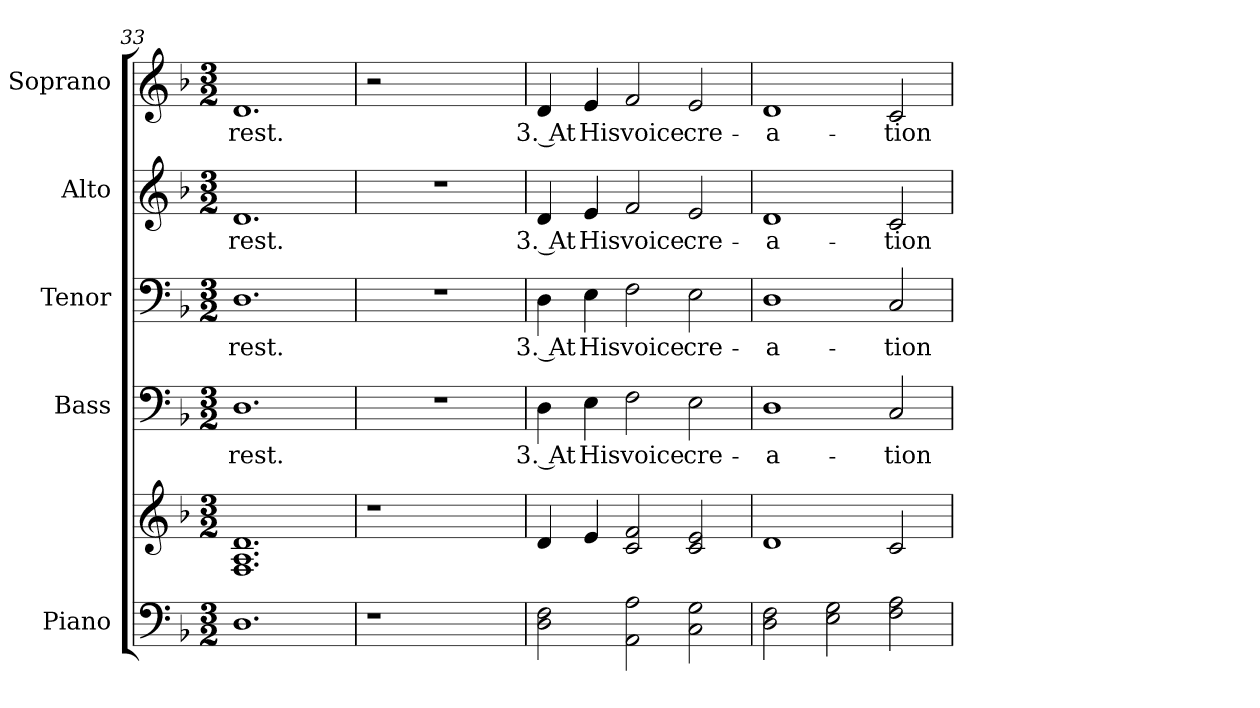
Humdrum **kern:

**kern	**kern	**kern	**text	**kern	**text	**kern	**text	**kern	**text
*part5	*part5	*part4	*part4	*part3	*part3	*part2	*part2	*part1	*part1
*staff6	*staff5	*staff4	*staff4	*staff3	*staff3	*staff2	*staff2	*staff1	*staff1
*I"Piano	*	*I"Bass	*	*I"Tenor	*	*I"Alto	*	*I"Soprano	*
*I'Pno.	*	*I'B.	*	*I'T.	*	*I'A.	*	*I'S.	*
*clefF4	*clefG2	*clefF4	*	*clefF4	*	*clefG2	*	*clefG2	*
*k[b-]	*k[b-]	*k[b-]	*	*k[b-]	*	*k[b-]	*	*k[b-]	*
*F:	*F:	*F:	*	*F:	*	*F:	*	*F:	*
*M3/2	*M3/2	*M3/2	*	*M3/2	*	*M3/2	*	*M3/2	*
=33	=33	=33	=33	=33	=33	=33	=33	=33	=33
!	!	!	!LO:LY:b:color=#000000	!	!	!	!	!	!
!	!	!	!	!	!LO:LY:b:color=#000000	!	!	!	!
!	!	!	!	!	!	!	!LO:LY:b:color=#000000	!	!
!	!	!	!	!	!	!	!	!	!LO:LY:b:color=#000000
1.Di	1.Fi 1.Ai 1.di	1.Di	rest.	1.Di	rest.	1.di	rest.	1.di	rest.
=34	=34	=34	=34	=34	=34	=34	=34	=34	=34
!LO:N:vis=1	!LO:N:vis=1	!LO:N:vis=1	!	!LO:N:vis=1	!	!LO:N:vis=1	!	!	!
2r	2r	1.r	.	1.r	.	1.r	.	2r	.
1ryy	1ryy	.	.	.	.	.	.	1ryy	.
!!LO:PB:g=z
=35	=35	=35	=35	=35	=35	=35	=35	=35	=35
!	!	!	!LO:LY:b:color=#000000	!	!	!	!	!	!
!	!	!	!	!	!LO:LY:b:color=#000000	!	!	!	!
!	!	!	!	!	!	!	!LO:LY:b:color=#000000	!	!
!	!	!	!	!	!	!	!	!	!LO:LY:b:color=#000000
2Di\ 2Fi	4di/	4Di\	3. At	4Di\	3. At	4di/	3. At	4di/	3. At
!	!	!	!LO:LY:b:color=#000000	!	!	!	!	!	!
!	!	!	!	!	!LO:LY:b:color=#000000	!	!	!	!
!	!	!	!	!	!	!	!LO:LY:b:color=#000000	!	!
!	!	!	!	!	!	!	!	!	!LO:LY:b:color=#000000
.	4ei/	4Ei\	His	4Ei\	His	4ei/	His	4ei/	His
!	!	!	!LO:LY:b:color=#000000	!	!	!	!	!	!
!	!	!	!	!	!LO:LY:b:color=#000000	!	!	!	!
!	!	!	!	!	!	!	!LO:LY:b:color=#000000	!	!
!	!	!	!	!	!	!	!	!	!LO:LY:b:color=#000000
2AAi\ 2Ai	2ci/ 2fi	2Fi\	voice	2Fi\	voice	2fi/	voice	2fi/	voice
!	!	!	!LO:LY:b:color=#000000	!	!	!	!	!	!
!	!	!	!	!	!LO:LY:b:color=#000000	!	!	!	!
!	!	!	!	!	!	!	!LO:LY:b:color=#000000	!	!
!	!	!	!	!	!	!	!	!	!LO:LY:b:color=#000000
2Ci\ 2Gi	2ci/ 2ei	2Ei\	cre-	2Ei\	cre-	2ei/	cre-	2ei/	cre-
=36	=36	=36	=36	=36	=36	=36	=36	=36	=36
!	!	!	!LO:LY:b:color=#000000	!	!	!	!	!	!
!	!	!	!	!	!LO:LY:b:color=#000000	!	!	!	!
!	!	!	!	!	!	!	!LO:LY:b:color=#000000	!	!
!	!	!	!	!	!	!	!	!	!LO:LY:b:color=#000000
2Di\ 2Fi	1di	1Di	-a-	1Di	-a-	1di	-a-	1di	-a-
2Ei\ 2Gi	.	.	.	.	.	.	.	.	.
!	!	!	!LO:LY:b:color=#000000	!	!	!	!	!	!
!	!	!	!	!	!LO:LY:b:color=#000000	!	!	!	!
!	!	!	!	!	!	!	!LO:LY:b:color=#000000	!	!
!	!	!	!	!	!	!	!	!	!LO:LY:b:color=#000000
2Fi\ 2Ai	2ci/	2Ci/	-tion	2Ci/	-tion	2ci/	-tion	2ci/	-tion
=	=	=	=	=	=	=	=	=	=
*-	*-	*-	*-	*-	*-	*-	*-	*-	*-
